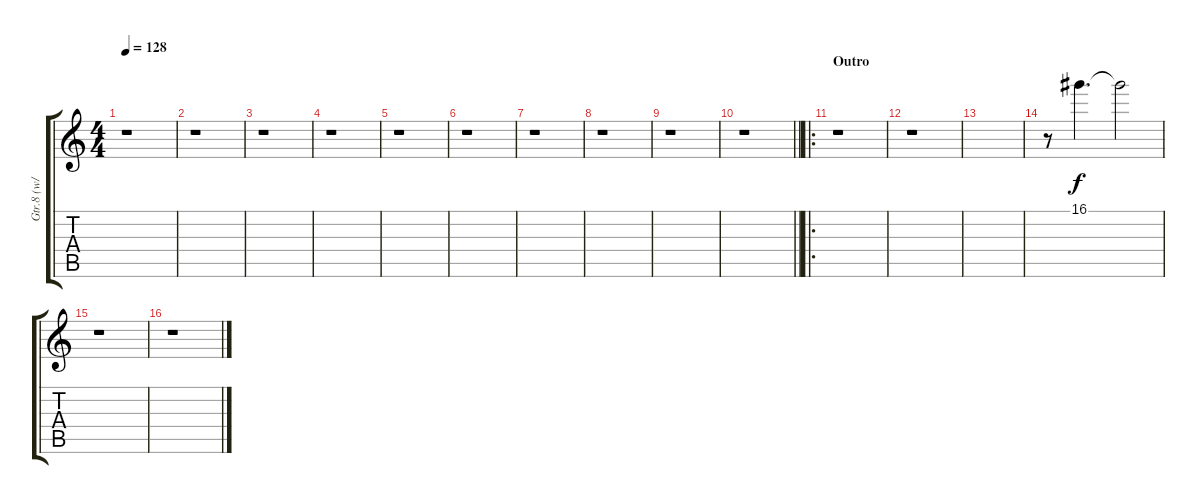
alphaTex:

\track ("Gtr.8 (w/ multi-tap delay)" "Gtr.8 (w/ ") {instrument electricguitarjazz}
\staff {score tabs}
\tuning (E4 B3 G3 D3 A2 E2) {hide}
\ts (4 4)
\tempo 128
\clef g2
\ks c
r.1{dy f} |
r.1 |
r.1 |
r.1 |
r.1 |
r.1 |
r.1 |
r.1 |
r.1 |
\barLineRight lightlight
r.1 |
\ro
\section ("" "Outro")
r.1 |
r.1 |
|
r.8 16.1.4{d} 16.1{t}.2 |
r.1 |
r.1
